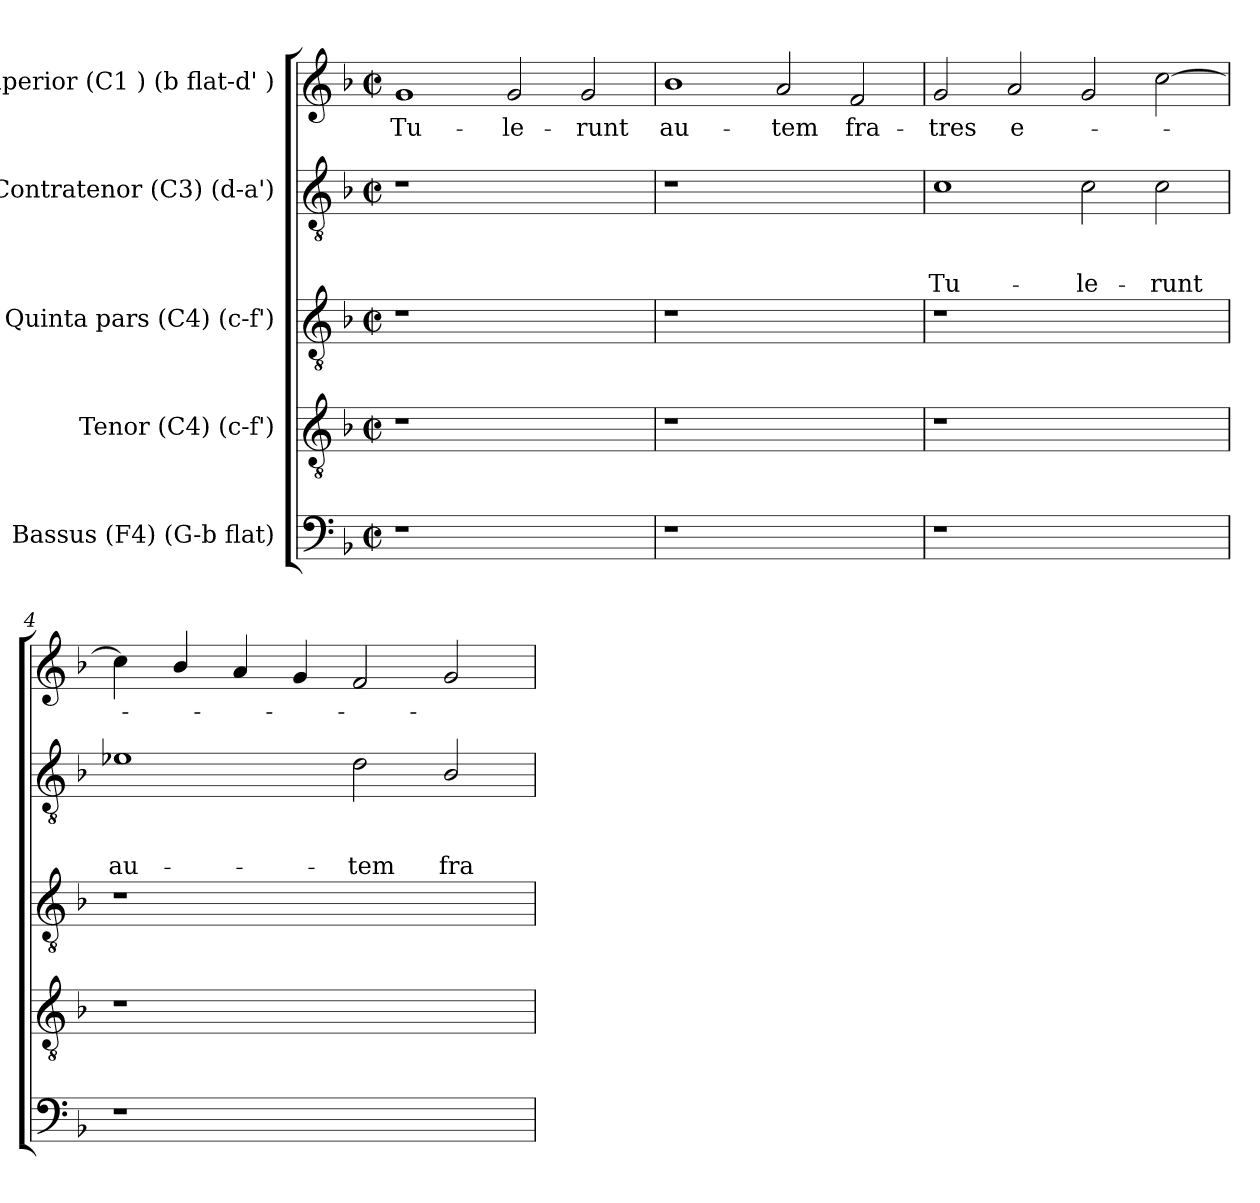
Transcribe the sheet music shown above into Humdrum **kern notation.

**kern	**kern	**kern	**kern	**text	**text	**text	**kern	**text
*part5	*part4	*part3	*part2	*part2	*part2	*part2	*part1	*part1
*staff5	*staff4	*staff3	*staff2	*staff2	*staff2	*staff2	*staff1	*staff1
*I"Bassus (F4) (G-b flat)	*I"Tenor (C4) (c-f')	*I"Quinta pars (C4) (c-f')	*I"Contratenor (C3) (d-a')	*	*	*	*I"Superior (C1 ) (b flat-d' )	*
*clefF4	*clefGv2	*clefGv2	*clefGv2	*	*	*	*clefG2	*
*k[b-]	*k[b-]	*k[b-]	*k[b-]	*	*	*	*k[b-]	*
*F:	*F:	*F:	*F:	*	*	*	*F:	*
*M2/2	*M2/2	*M2/2	*M2/2	*	*	*	*M2/2	*
*met(c|)	*met(c|)	*met(c|)	*met(c|)	*	*	*	*met(c|)	*
=1	=1	=1	=1	=1	=1	=1	=1	=1
!LO:N:vis=1	!LO:N:vis=1	!LO:N:vis=1	!LO:N:vis=1	!	!	!	!	!LO:LY:b
1r	1r	1r	1r	.	.	.	1g	Tu-
!	!	!	!	!	!	!	!	!LO:LY:b
1ryy	1ryy	1ryy	1ryy	.	.	.	2g/	-le-
!	!	!	!	!	!	!	!	!LO:LY:b
.	.	.	.	.	.	.	2g/	-runt
=2	=2	=2	=2	=2	=2	=2	=2	=2
!LO:N:vis=1	!LO:N:vis=1	!LO:N:vis=1	!LO:N:vis=1	!	!	!	!	!LO:LY:b
1r	1r	1r	1r	.	.	.	1b-	au-
!	!	!	!	!	!	!	!	!LO:LY:b
1ryy	1ryy	1ryy	1ryy	.	.	.	2a/	-tem
!	!	!	!	!	!	!	!	!LO:LY:b
.	.	.	.	.	.	.	2f/	fra-
=3	=3	=3	=3	=3	=3	=3	=3	=3
!LO:N:vis=1	!LO:N:vis=1	!LO:N:vis=1	!	!	!	!LO:LY:b	!	!LO:LY:b
1r	1r	1r	1c	.	.	Tu-	2g/	-tres
!	!	!	!	!	!	!	!	!LO:LY:b:rj
.	.	.	.	.	.	.	2a/	e-
!	!	!	!	!	!	!LO:LY:b	!	!
1ryy	1ryy	1ryy	2c\	.	.	-le-	2g/	.
!	!	!	!	!	!	!LO:LY:b	!	!
.	.	.	2c\	.	.	-runt	[>2cc\	.
=4	=4	=4	=4	=4	=4	=4	=4	=4
!LO:N:vis=1	!LO:N:vis=1	!LO:N:vis=1	!	!	!	!LO:LY:b	!	!
1r	1r	1r	1e-X	.	.	au-	4cc\]	.
.	.	.	.	.	.	.	4b-/	.
.	.	.	.	.	.	.	4a/	.
.	.	.	.	.	.	.	4g/	.
!	!	!	!	!	!	!LO:LY:b	!	!
1ryy	1ryy	1ryy	2d\	.	.	-tem	2f/	.
!	!	!	!	!	!	!LO:LY:b	!	!
.	.	.	2B-/	.	.	fra-	2g/	.
=	=	=	=	=	=	=	=	=
*-	*-	*-	*-	*-	*-	*-	*-	*-
